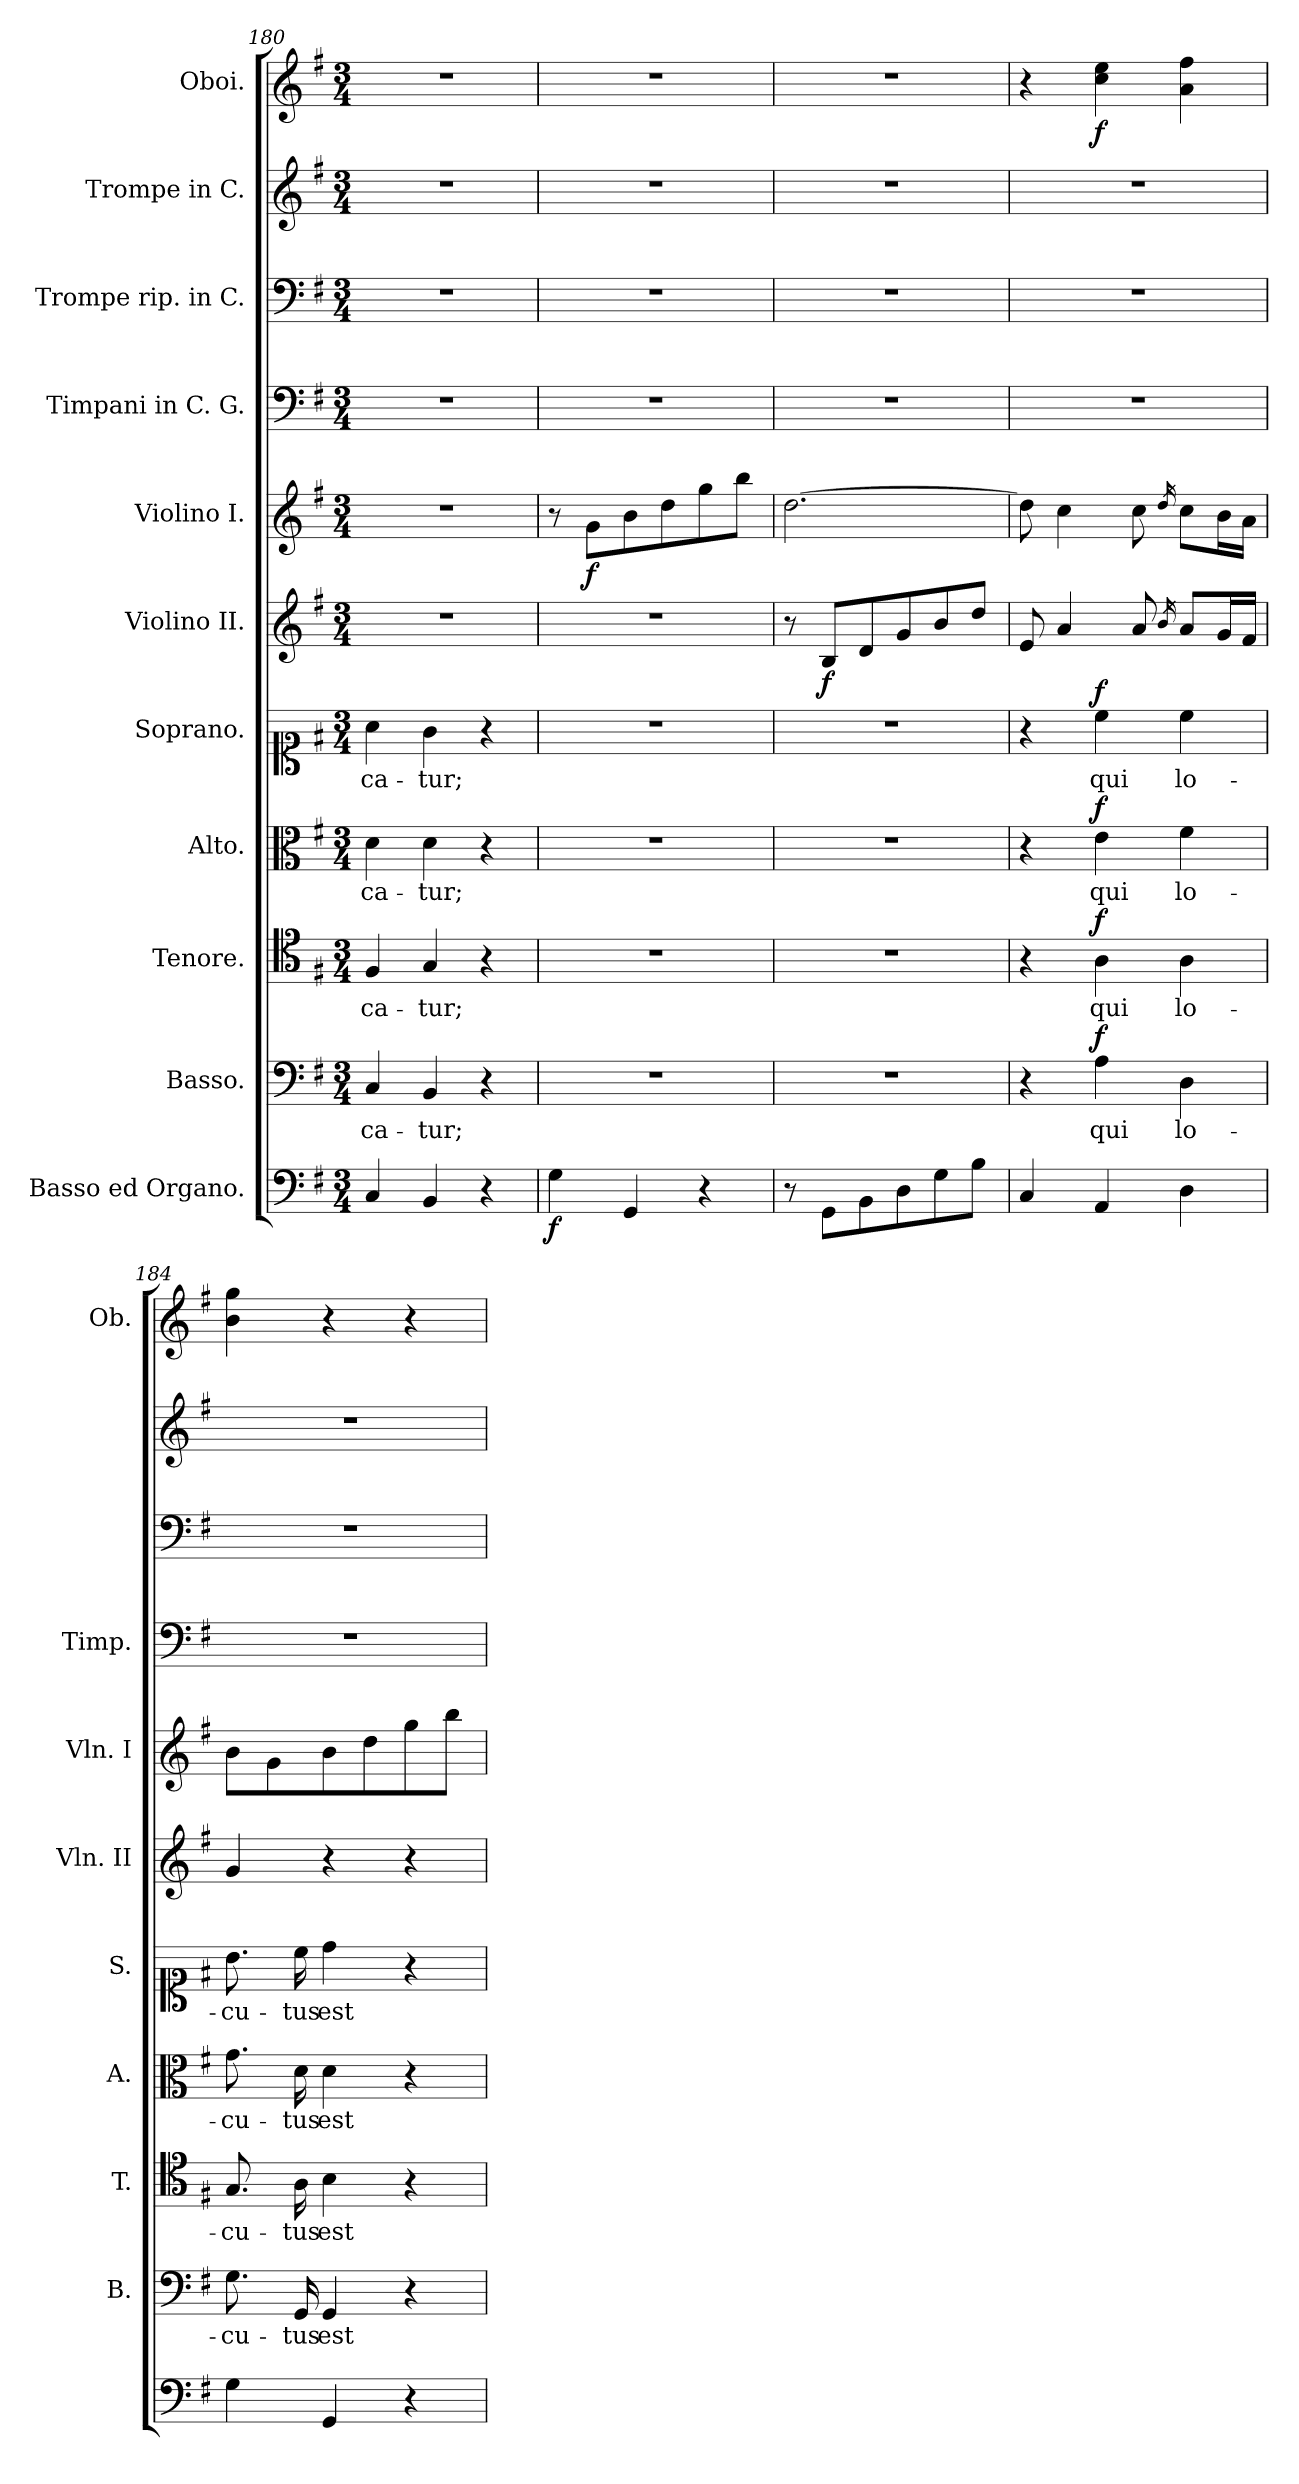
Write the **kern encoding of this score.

**kern	**dynam	**kern	**text	**dynam	**kern	**text	**dynam	**kern	**text	**dynam	**kern	**text	**dynam	**kern	**dynam	**kern	**dynam	**kern	**kern	**kern	**kern	**dynam
*part11	*part11	*part10	*part10	*part10	*part9	*part9	*part9	*part8	*part8	*part8	*part7	*part7	*part7	*part6	*part6	*part5	*part5	*part4	*part3	*part2	*part1	*part1
*staff11	*staff11	*staff10	*staff10	*staff10	*staff9	*staff9	*staff9	*staff8	*staff8	*staff8	*staff7	*staff7	*staff7	*staff6	*staff6	*staff5	*staff5	*staff4	*staff3	*staff2	*staff1	*staff1
*I"Basso ed  Organo.	*	*I"Basso.	*	*	*I"Tenore.	*	*	*I"Alto.	*	*	*I"Soprano.	*	*	*I"Violino II.	*	*I"Violino I.	*	*I"Timpani in C. G.	*I"Trompe rip. in C.	*I"Trompe in C.	*I"Oboi.	*
*	*	*I'B.	*	*	*I'T.	*	*	*I'A.	*	*	*I'S.	*	*	*I'Vln. II	*	*I'Vln. I	*	*I'Timp.	*	*	*I'Ob.	*
*clefF4	*	*clefF4	*	*	*clefC4	*	*	*clefC3	*	*	*clefC1	*	*	*clefG2	*	*clefG2	*	*clefF4	*clefF4	*clefG2	*clefG2	*
*k[f#]	*	*k[f#]	*	*	*k[f#]	*	*	*k[f#]	*	*	*k[f#]	*	*	*k[f#]	*	*k[f#]	*	*k[f#]	*k[f#]	*k[f#]	*k[f#]	*
*M3/4	*	*M3/4	*	*	*M3/4	*	*	*M3/4	*	*	*M3/4	*	*	*M3/4	*	*M3/4	*	*M3/4	*M3/4	*M3/4	*M3/4	*
=180	=180	=180	=180	=180	=180	=180	=180	=180	=180	=180	=180	=180	=180	=180	=180	=180	=180	=180	=180	=180	=180	=180
!	!	!	!LO:LY:b	!	!	!LO:LY:b	!	!	!LO:LY:b	!	!	!LO:LY:b	!	!	!	!	!	!	!	!	!	!
4C/	.	4C/	-ca-	.	4F#/	-ca-	.	4d\	-ca-	.	4a\	-ca-	.	2.r	.	2.r	.	2.r	2.r	2.r	2.r	.
!	!	!	!LO:LY:b	!	!	!LO:LY:b	!	!	!LO:LY:b	!	!	!LO:LY:b	!	!	!	!	!	!	!	!	!	!
4BB/	.	4BB/	-tur;	.	4G/	-tur;	.	4d\	-tur;	.	4g\	-tur;	.	.	.	.	.	.	.	.	.	.
4r	.	4r	.	.	4r	.	.	4r	.	.	4r	.	.	.	.	.	.	.	.	.	.	.
=181	=181	=181	=181	=181	=181	=181	=181	=181	=181	=181	=181	=181	=181	=181	=181	=181	=181	=181	=181	=181	=181	=181
!	!LO:DY:b	!	!	!	!	!	!	!	!	!	!	!	!	!	!	!	!	!	!	!	!	!
4G\	f	2.r	.	.	2.r	.	.	2.r	.	.	2.r	.	.	2.r	.	8r	.	2.r	2.r	2.r	2.r	.
!	!	!	!	!	!	!	!	!	!	!	!	!	!	!	!	!	!LO:DY:b	!	!	!	!	!
.	.	.	.	.	.	.	.	.	.	.	.	.	.	.	.	8g\L	f	.	.	.	.	.
4GG/	.	.	.	.	.	.	.	.	.	.	.	.	.	.	.	8b\	.	.	.	.	.	.
.	.	.	.	.	.	.	.	.	.	.	.	.	.	.	.	8dd\	.	.	.	.	.	.
4r	.	.	.	.	.	.	.	.	.	.	.	.	.	.	.	8gg\	.	.	.	.	.	.
.	.	.	.	.	.	.	.	.	.	.	.	.	.	.	.	8bb\J	.	.	.	.	.	.
=182	=182	=182	=182	=182	=182	=182	=182	=182	=182	=182	=182	=182	=182	=182	=182	=182	=182	=182	=182	=182	=182	=182
8r	.	2.r	.	.	2.r	.	.	2.r	.	.	2.r	.	.	8r	.	[2.dd\	.	2.r	2.r	2.r	2.r	.
!	!	!	!	!	!	!	!	!	!	!	!	!	!	!	!LO:DY:b	!	!	!	!	!	!	!
8GG\L	.	.	.	.	.	.	.	.	.	.	.	.	.	8B/L	f	.	.	.	.	.	.	.
8BB\	.	.	.	.	.	.	.	.	.	.	.	.	.	8d/	.	.	.	.	.	.	.	.
8D\	.	.	.	.	.	.	.	.	.	.	.	.	.	8g/	.	.	.	.	.	.	.	.
8G\	.	.	.	.	.	.	.	.	.	.	.	.	.	8b/	.	.	.	.	.	.	.	.
8B\J	.	.	.	.	.	.	.	.	.	.	.	.	.	8dd/J	.	.	.	.	.	.	.	.
=183	=183	=183	=183	=183	=183	=183	=183	=183	=183	=183	=183	=183	=183	=183	=183	=183	=183	=183	=183	=183	=183	=183
4C/	.	4r	.	.	4r	.	.	4r	.	.	4r	.	.	8e/	.	8dd\]	.	2.r	2.r	2.r	4r	.
.	.	.	.	.	.	.	.	.	.	.	.	.	.	4a/	.	4cc\	.	.	.	.	.	.
!	!	!	!LO:LY:b	!LO:DY:a	!	!LO:LY:b	!LO:DY:a	!	!LO:LY:b	!LO:DY:a	!	!LO:LY:b	!LO:DY:a	!	!	!	!	!	!	!	!	!LO:DY:b
4AA/	.	4A\	qui	f	4A\	qui	f	4e\	qui	f	4cc\	qui	f	.	.	.	.	.	.	.	4cc\ 4ee\	f
.	.	.	.	.	.	.	.	.	.	.	.	.	.	8a/	.	8cc\	.	.	.	.	.	.
.	.	.	.	.	.	.	.	.	.	.	.	.	.	16qb/	.	16qdd/	.	.	.	.	.	.
!	!	!	!LO:LY:b	!	!	!LO:LY:b	!	!	!LO:LY:b	!	!	!LO:LY:b	!	!	!	!	!	!	!	!	!	!
4D\	.	4D\	lo-	.	4A\	lo-	.	4f#\	lo-	.	4cc\	lo-	.	8a/L	.	8cc\L	.	.	.	.	4a\ 4ff#\	.
.	.	.	.	.	.	.	.	.	.	.	.	.	.	16g/L	.	16b\L	.	.	.	.	.	.
.	.	.	.	.	.	.	.	.	.	.	.	.	.	16f#/JJ	.	16a\JJ	.	.	.	.	.	.
=184	=184	=184	=184	=184	=184	=184	=184	=184	=184	=184	=184	=184	=184	=184	=184	=184	=184	=184	=184	=184	=184	=184
!	!	!	!LO:LY:b	!	!	!LO:LY:b	!	!	!LO:LY:b	!	!	!LO:LY:b	!	!	!	!	!	!	!	!	!	!
4G\	.	8.G\	-cu-	.	8.G/	-cu-	.	8.g\	-cu-	.	8.b\	-cu-	.	4g/	.	8b\L	.	2.r	2.r	2.r	4b\ 4gg\	.
.	.	.	.	.	.	.	.	.	.	.	.	.	.	.	.	8g\	.	.	.	.	.	.
!	!	!	!LO:LY:b	!	!	!LO:LY:b	!	!	!LO:LY:b	!	!	!LO:LY:b	!	!	!	!	!	!	!	!	!	!
.	.	16GG/	-tus	.	16A\	-tus	.	16d\	-tus	.	16cc\	-tus	.	.	.	.	.	.	.	.	.	.
!	!	!	!LO:LY:b	!	!	!LO:LY:b	!	!	!LO:LY:b	!	!	!LO:LY:b	!	!	!	!	!	!	!	!	!	!
4GG/	.	4GG/	est	.	4B\	est	.	4d\	est	.	4dd\	est	.	4r	.	8b\	.	.	.	.	4r	.
.	.	.	.	.	.	.	.	.	.	.	.	.	.	.	.	8dd\	.	.	.	.	.	.
4r	.	4r	.	.	4r	.	.	4r	.	.	4r	.	.	4r	.	8gg\	.	.	.	.	4r	.
.	.	.	.	.	.	.	.	.	.	.	.	.	.	.	.	8bb\J	.	.	.	.	.	.
=	=	=	=	=	=	=	=	=	=	=	=	=	=	=	=	=	=	=	=	=	=	=
*-	*-	*-	*-	*-	*-	*-	*-	*-	*-	*-	*-	*-	*-	*-	*-	*-	*-	*-	*-	*-	*-	*-
